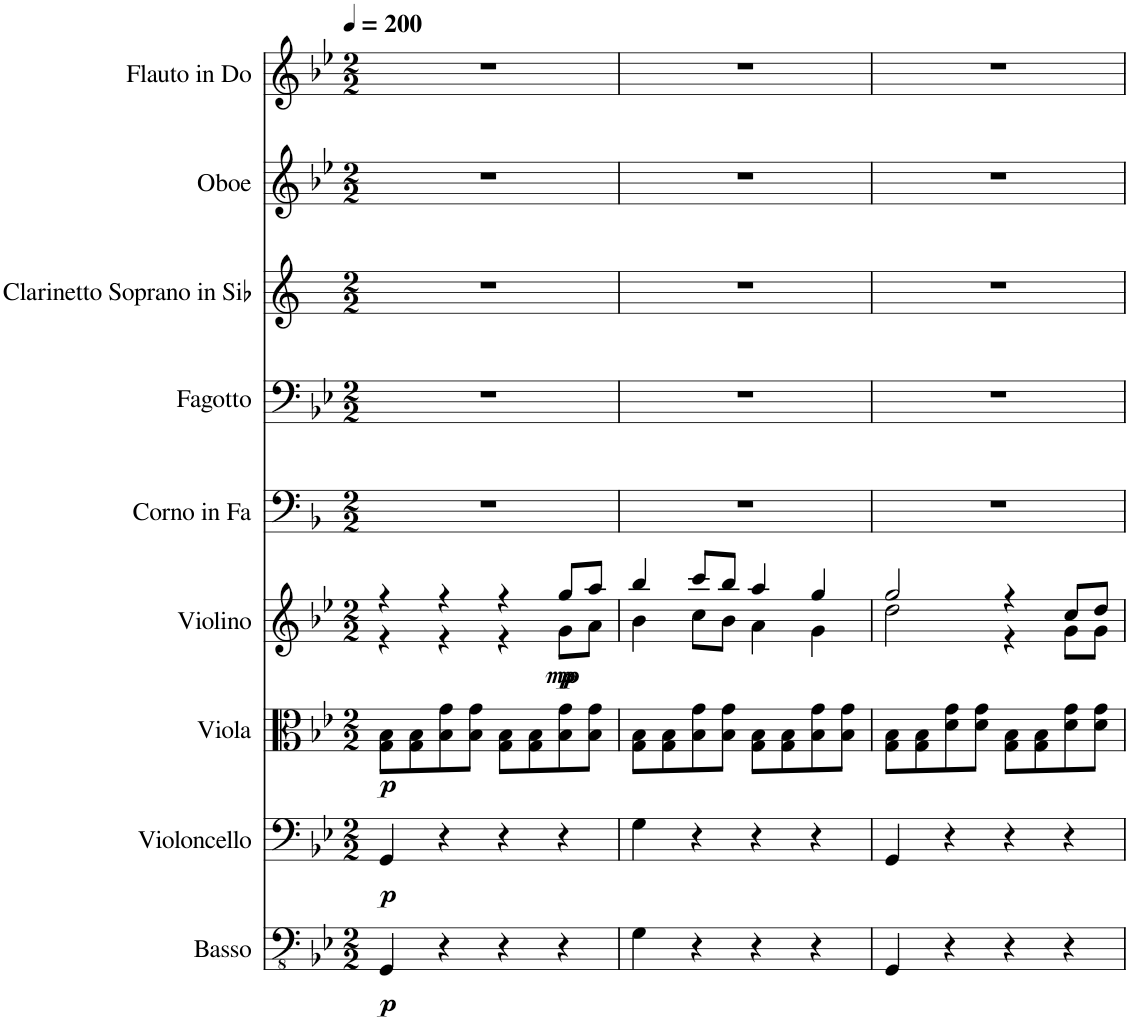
**kern	**dynam	**kern	**dynam	**kern	**dynam	**kern	**dynam	**kern	**kern	**kern	**kern	**kern
*part9	*part9	*part8	*part8	*part7	*part7	*part6	*part6	*part5	*part4	*part3	*part2	*part1
*staff9	*staff9	*staff8	*staff8	*staff7	*staff7	*staff6	*staff6	*staff5	*staff4	*staff3	*staff2	*staff1
*I"Basso	*	*I"Violoncello	*	*I"Viola	*	*I"Violino	*	*I"Corno in Fa	*I"Fagotto	*I"Clarinetto Soprano in Sib	*I"Oboe	*I"Flauto in Do
*	*	*	*	*	*	*	*	*I'Cr.	*I'Fg.	*I'Cl.	*I'Ob.	*I'Fl.
*clefFv4	*	*clefF4	*	*clefC3	*	*clefG2	*	*clefF4	*clefF4	*clefG2	*clefG2	*clefG2
*	*	*	*	*	*	*	*	*Trd4c7	*	*Trd1c2	*	*
*k[b-e-]	*	*k[b-e-]	*	*k[b-e-]	*	*k[b-e-]	*	*k[b-]	*k[b-e-]	*k[]	*k[b-e-]	*k[b-e-]
*M2/2	*	*M2/2	*	*M2/2	*	*M2/2	*	*M2/2	*M2/2	*M2/2	*M2/2	*M2/2
*MM200	*	*MM200	*	*MM200	*	*MM200	*	*MM200	*MM200	*MM200	*MM200	*MM200
=1	=1	=1	=1	=1	=1	=1	=1	=1	=1	=1	=1	=1
*	*	*	*	*	*	*^	*	*	*	*	*	*
!	!LO:DY:b	!	!LO:DY:b	!	!LO:DY:b	!	!	!	!	!	!	!	!
4GGG/	p	4GG/	p	8G\ 8B-\L	p	4r	4r	.	1r	1r	1r	1r	1r
.	.	.	.	8G\ 8B-\	.	.	.	.	.	.	.	.	.
4r	.	4r	.	8B-\ 8g\	.	4r	4r	.	.	.	.	.	.
.	.	.	.	8B-\ 8g\J	.	.	.	.	.	.	.	.	.
4r	.	4r	.	8G\ 8B-\L	.	4r	4r	.	.	.	.	.	.
.	.	.	.	8G\ 8B-\	.	.	.	.	.	.	.	.	.
!	!	!	!	!	!	!	!	!LO:DY:b	!	!	!	!	!
!	!	!	!	!	!	!	!	!LO:DY:n=1:b	!	!	!	!	!
4r	.	4r	.	8B-\ 8g\	.	8gg/L	8g\L	mp p	.	.	.	.	.
.	.	.	.	8B-\ 8g\J	.	8aa/J	8a\J	.	.	.	.	.	.
=2	=2	=2	=2	=2	=2	=2	=2	=2	=2	=2	=2	=2	=2
4GG\	.	4G\	.	8G\ 8B-\L	.	4bb-/	4b-\	.	1r	1r	1r	1r	1r
.	.	.	.	8G\ 8B-\	.	.	.	.	.	.	.	.	.
4r	.	4r	.	8B-\ 8g\	.	8ccc/L	8cc\L	.	.	.	.	.	.
.	.	.	.	8B-\ 8g\J	.	8bb-/J	8b-\J	.	.	.	.	.	.
4r	.	4r	.	8G\ 8B-\L	.	4aa/	4a\	.	.	.	.	.	.
.	.	.	.	8G\ 8B-\	.	.	.	.	.	.	.	.	.
4r	.	4r	.	8B-\ 8g\	.	4gg/	4g\	.	.	.	.	.	.
.	.	.	.	8B-\ 8g\J	.	.	.	.	.	.	.	.	.
=3	=3	=3	=3	=3	=3	=3	=3	=3	=3	=3	=3	=3	=3
4GGG/	.	4GG/	.	8G\ 8B-\L	.	2gg/	2dd\	.	1r	1r	1r	1r	1r
.	.	.	.	8G\ 8B-\	.	.	.	.	.	.	.	.	.
4r	.	4r	.	8d\ 8g\	.	.	.	.	.	.	.	.	.
.	.	.	.	8d\ 8g\J	.	.	.	.	.	.	.	.	.
4r	.	4r	.	8G\ 8B-\L	.	4r	4r	.	.	.	.	.	.
.	.	.	.	8G\ 8B-\	.	.	.	.	.	.	.	.	.
4r	.	4r	.	8d\ 8g\	.	8cc/L	8g\L	.	.	.	.	.	.
.	.	.	.	8d\ 8g\J	.	8dd/J	8g\J	.	.	.	.	.	.
*	*	*	*	*	*	*v	*v	*	*	*	*	*	*
=	=	=	=	=	=	=	=	=	=	=	=	=
*-	*-	*-	*-	*-	*-	*-	*-	*-	*-	*-	*-	*-
